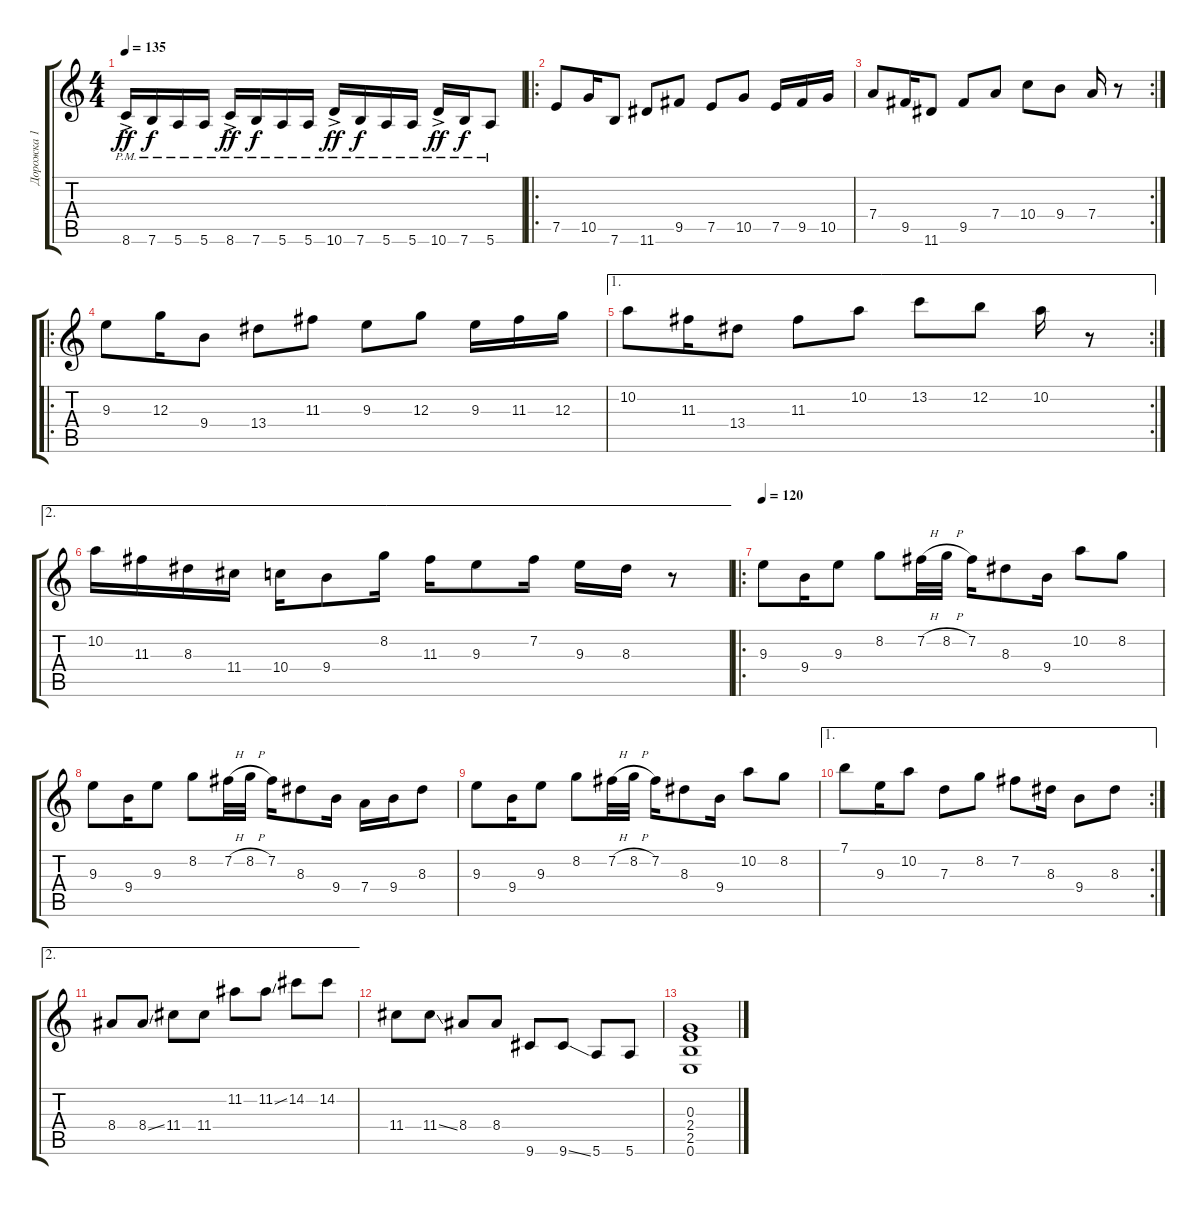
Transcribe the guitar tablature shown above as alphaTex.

\track ("Дорожка 1" "Дорожка 1") {instrument acousticguitarsteel}
\staff {score tabs}
\tuning (E4 B3 G3 D3 A2 E2) {hide}
\ts (4 4)
\tempo 135
\clef g2
\ks c
8.6{ac pm}.16{dy ff} 7.6{pm}.16{dy f} 5.6{pm}.16 5.6{pm}.16 8.6{ac pm}.16{dy ff} 7.6{pm}.16{dy f} 5.6{pm}.16 5.6{pm}.16 10.6{ac pm}.16{dy ff} 7.6{pm}.16{dy f} 5.6{pm}.16 5.6{pm}.16 10.6{ac pm}.16{dy ff} 7.6{pm}.16{dy f} 5.6{pm}.8 |
\ro
7.5.8 10.5.16 7.6.8 11.6.8 9.5.8 7.5.8 10.5.8 7.5.16 9.5.16 10.5.16 |
\rc 2
7.4.8 9.5.16 11.6.8 9.5.8 7.4.8 10.4.8 9.4.8 7.4.16 r.8 |
\ro
9.3.8 12.3.16 9.4.8 13.4.8 11.3.8 9.3.8 12.3.8 9.3.16 11.3.16 12.3.16 |
\ae 1
\rc 2
10.2.8 11.3.16 13.4.8 11.3.8 10.2.8 13.2.8 12.2.8 10.2.16 r.8 |
\ae 2
10.2.16 11.3.16 8.3.16 11.4.16 10.4.16 9.4.8 8.2.16 11.3.16 9.3.8 7.2.16 9.3.16 8.3.16 r.8 |
\ro
\tempo 120
9.3.8 9.4.16 9.3.8 8.2.8 7.2{h}.32 8.2{h}.32 7.2.16 8.3.8 9.4.16 10.2.8 8.2.8 |
9.3.8 9.4.16 9.3.8 8.2.8 7.2{h}.32 8.2{h}.32 7.2.16 8.3.8 9.4.16 7.4.16 9.4.16 8.3.8 |
9.3.8 9.4.16 9.3.8 8.2.8 7.2{h}.32 8.2{h}.32 7.2.16 8.3.8 9.4.16 10.2.8 8.2.8 |
\ae 1
\rc 2
7.1.8 9.3.16 10.2.8 7.3.8 8.2.8 7.2.8 8.3.16 9.4.8 8.3.8 |
\ae 2
8.4.8 8.4{ss}.8 11.4.8 11.4.8 11.2.8 11.2{ss}.8 14.2.8 14.2.8 |
11.4.8 11.4{ss}.8 8.4.8 8.4.8 9.6.8 9.6{ss}.8 5.6.8 5.6.8 |
(0.3 2.4 2.5 0.6).1
